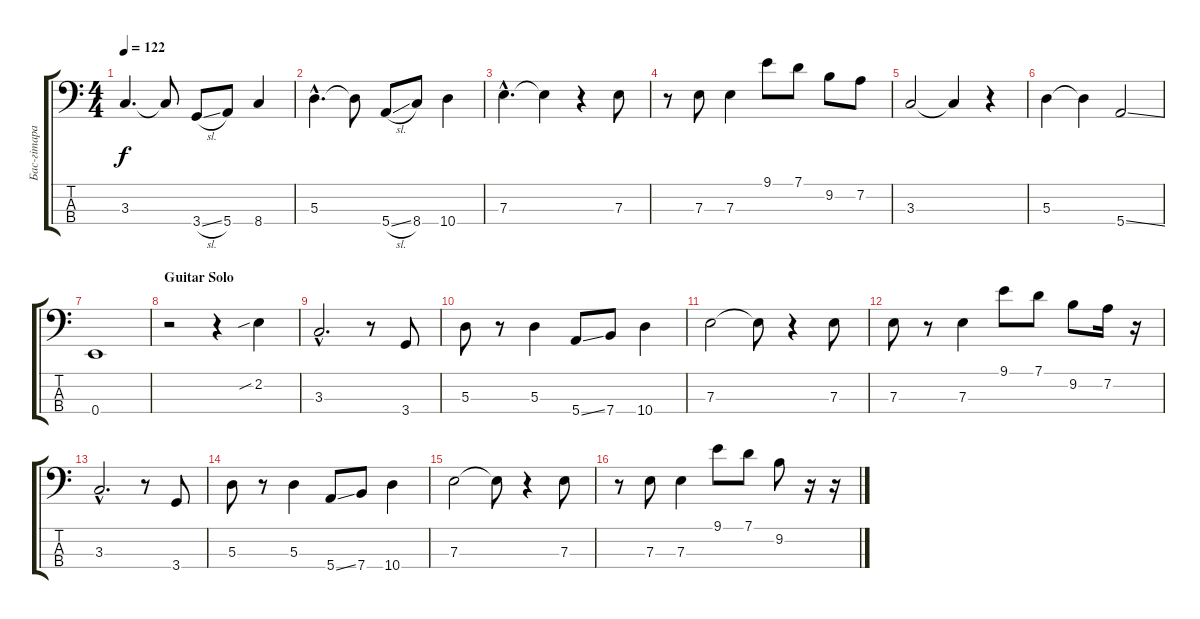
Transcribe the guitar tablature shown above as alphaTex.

\track ("Бас-гітара" "Бас-гітара") {instrument acousticbass}
\staff {score tabs}
\tuning (G2 D2 A1 E1) {hide}
\ts (4 4)
\tempo 122
\clef f4
\ks c
3.3.4{d dy f} 3.3{t}.8 3.4{sl}.8 5.4.8 8.4.4 |
5.3{hac}.4{d} 5.3{t}.8 5.4{sl}.8 8.4.8 10.4.4 |
7.3{hac}.4{d} 7.3{t}.4 r.4 7.3.8 |
r.8 7.3.8 7.3.4 9.1.8 7.1.8 9.2.8 7.2.8 |
3.3.2 3.3{t}.4 r.4 |
5.3.4 5.3{t}.4 5.4{ss}.2 |
0.4.1 |
\section ("" "Guitar Solo")
r.2 r.4 2.2{sib}.4 |
3.3{hac}.2{d} r.8 3.4.8 |
5.3.8 r.8 5.3.4 5.4{ss}.8 7.4.8 10.4.4 |
7.3.2 7.3{t}.8 r.4 7.3.8 |
7.3.8 r.8 7.3.4 9.1.8 7.1.8 9.2.8 7.2.16 r.16 |
3.3{hac}.2{d} r.8 3.4.8 |
5.3.8 r.8 5.3.4 5.4{ss}.8 7.4.8 10.4.4 |
7.3.2 7.3{t}.8 r.4 7.3.8 |
r.8 7.3.8 7.3.4 9.1.8 7.1.8 9.2.8 r.16 r.16
